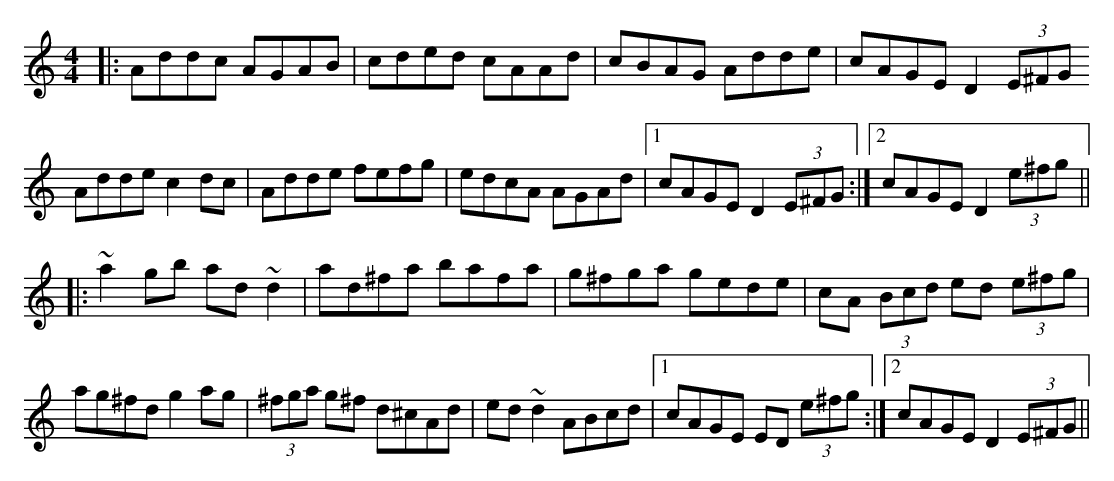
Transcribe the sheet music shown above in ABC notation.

X:1
M:4/4
K:C
|: Addc AGAB | cded cAAd | cBAG Adde |cAGE D2 (3E^FG
Adde c2 dc |Adde fefg |edcA AGAd|1 cAGE D2 (3E^FG :|2 cAGE D2 (3e^fg ||
|: ~a2 gb ad ~d2 | ad^fa bafa| g^fga gede | cA (3Bcd ed (3e^fg|
ag^fd g2 ag | (3^fga g^f d^cAd | ed ~d2 ABcd |1 cAGE ED (3e^fg :|2 cAGE D2 (3E^FG||
